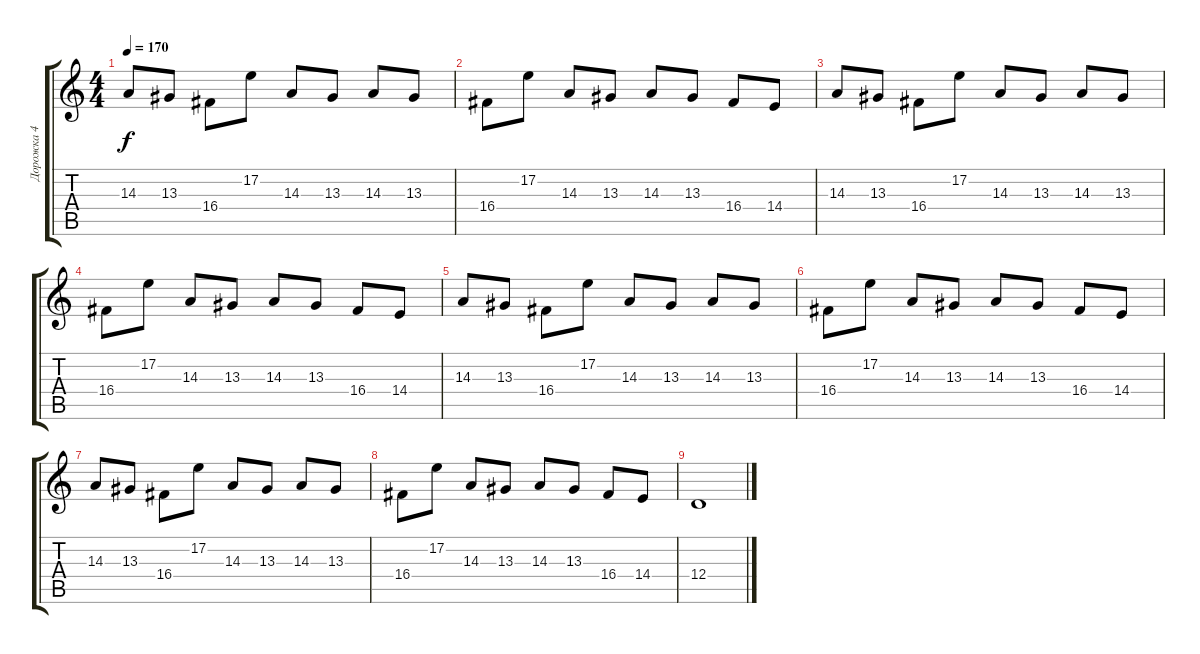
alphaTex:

\track ("Дорожка 4" "Дорожка 4") {instrument pad1newage}
\staff {score tabs}
\tuning (E4 B3 G3 D3 A2 E2) {hide}
\ts (4 4)
\tempo 170
\clef g2
\ks c
14.3.8{dy f} 13.3.8 16.4.8 17.2.8 14.3.8 13.3.8 14.3.8 13.3.8 |
16.4.8 17.2.8 14.3.8 13.3.8 14.3.8 13.3.8 16.4.8 14.4.8 |
14.3.8 13.3.8 16.4.8 17.2.8 14.3.8 13.3.8 14.3.8 13.3.8 |
16.4.8 17.2.8 14.3.8 13.3.8 14.3.8 13.3.8 16.4.8 14.4.8 |
14.3.8 13.3.8 16.4.8 17.2.8 14.3.8 13.3.8 14.3.8 13.3.8 |
16.4.8 17.2.8 14.3.8 13.3.8 14.3.8 13.3.8 16.4.8 14.4.8 |
14.3.8 13.3.8 16.4.8 17.2.8 14.3.8 13.3.8 14.3.8 13.3.8 |
16.4.8 17.2.8 14.3.8 13.3.8 14.3.8 13.3.8 16.4.8 14.4.8 |
12.4.1
